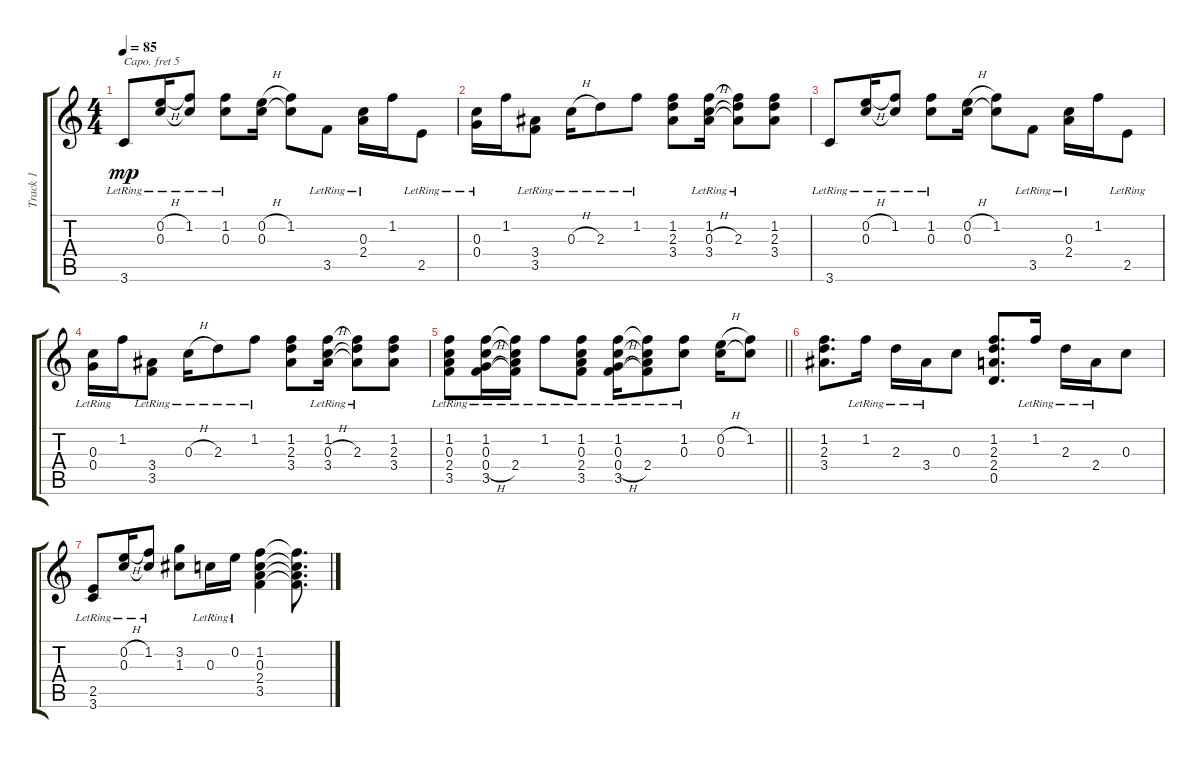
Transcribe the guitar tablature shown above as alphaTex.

\track ("Track 1" "Track 1") {instrument acousticguitarsteel}
\staff {score tabs}
\capo 5
\tuning (E4 B3 G3 D3 A2 E2) {hide}
\ts (4 4)
\tempo 85
\clef g2
\ks c
3.6{lr}.8{dy mp} (0.2{h lr} 0.3{lr}).16 (1.2{lr} 0.3{t}).8 (1.2{lr} 0.3{lr}).8 (0.2{h} 0.3).16 (1.2 0.3{t}).8 3.5{lr}.8 (0.3{lr} 2.4{lr}).16 1.2.16 2.5{lr}.8 |
(0.3{lr} 0.4{lr}).16 1.2.16 (3.4{lr} 3.5{lr}).8 0.3{h lr}.16 2.3{lr}.8 1.2{lr}.8 (1.2 2.3 3.4).8 (1.2{lr} 0.3{h lr} 3.4{lr}).16 (1.2{t} 2.3{lr} 3.4{t}).8 (1.2 2.3 3.4).8 |
3.6{lr}.8 (0.2{h lr} 0.3{lr}).16 (1.2{lr} 0.3{t}).8 (1.2{lr} 0.3{lr}).8 (0.2{h} 0.3).16 (1.2 0.3{t}).8 3.5{lr}.8 (0.3{lr} 2.4{lr}).16 1.2.16 2.5{lr}.8 |
(0.3{lr} 0.4{lr}).16 1.2.16 (3.4{lr} 3.5{lr}).8 0.3{h lr}.16 2.3{lr}.8 1.2{lr}.8 (1.2 2.3 3.4).8 (1.2{lr} 0.3{h lr} 3.4{lr}).16 (1.2{t} 2.3{lr} 3.4{t}).8 (1.2 2.3 3.4).8 |
\barLineRight lightlight
(1.2{lr} 0.3{lr} 2.4{lr} 3.5{lr}).8 (1.2{lr} 0.3{lr} 0.4{h lr} 3.5{lr}).16 (1.2{t} 0.3{t} 2.4{lr} 3.5{t}).16 1.2{lr}.8 (1.2{lr} 0.3{lr} 2.4{lr} 3.5{lr}).8 (1.2{lr} 0.3{lr} 0.4{h lr} 3.5{lr}).16 (1.2{t} 0.3{t} 2.4{lr} 3.5{t}).8 (1.2{lr} 0.3{lr}).8 (0.2{h} 0.3).16 (1.2 0.3{t}).8 |
(1.2 2.3 3.4).8{d} 1.2{lr}.16 2.3{lr}.16{beam merge} 3.4{lr}.16 0.3.8 (1.2 2.3 2.4 0.5).8{d} 1.2{lr}.16 2.3{lr}.16 2.4{lr}.16 0.3.8 |
(2.5{lr} 3.6{lr}).8 (0.2{h lr} 0.3{lr}).16 (1.2{lr} 0.3{t}).8 (3.2 1.3).8 0.3{lr}.16{beam merge} 0.2{lr}.16 (1.2 0.3 2.4 3.5).4 (1.2{t} 0.3{t} 2.4{t} 3.5{t}).8{d}
